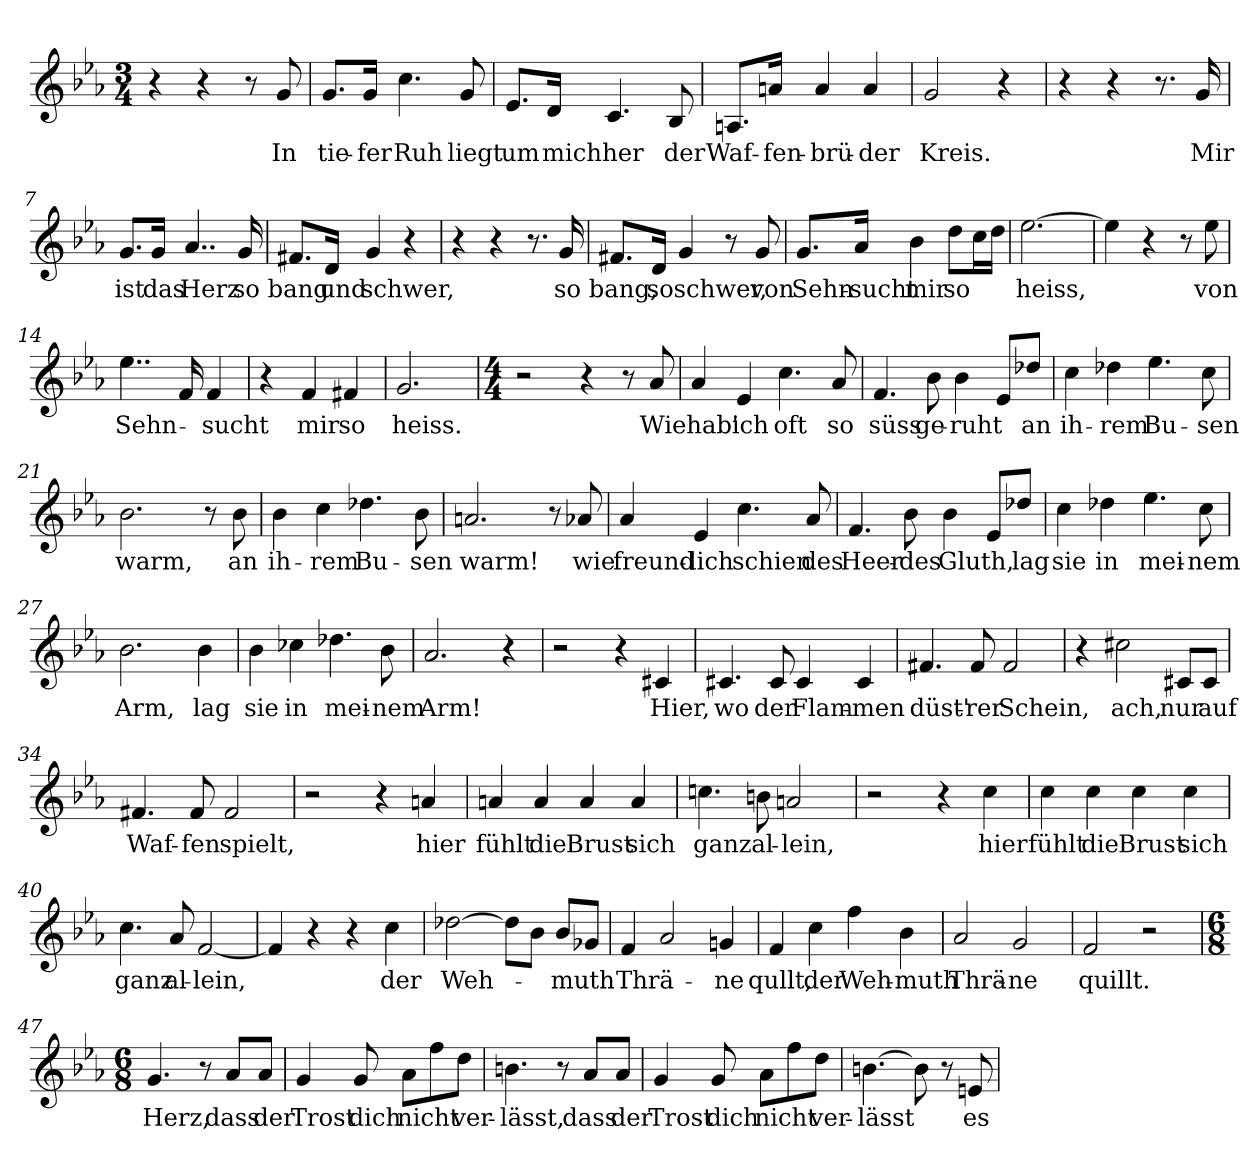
**kern	**text
*part1	*part1
*staff1	*staff1
*clefG2	*
*k[b-e-a-]	*
*c:	*
*M3/4	*
=1	=1
4r	.
4r	.
8r	.
!	!LO:LY:b
8g/	In
=2	=2
!	!LO:LY:b
8.g/L	tie-
!	!LO:LY:b
16g/Jk	-fer
!	!LO:LY:b
4.cc\	Ruh
!	!LO:LY:b
8g/	liegt
=3	=3
!	!LO:LY:b
8.e-/L	um
!	!LO:LY:b
16d/Jk	mich
!	!LO:LY:b
4.c/	her
!	!LO:LY:b
8B-/	der
=4	=4
!	!LO:LY:b
8.An/L	Waf-
!	!LO:LY:b
16an/Jk	-fen-
!	!LO:LY:b
4a/	-brü-
!	!LO:LY:b
4a/	-der
=5	=5
!	!LO:LY:b
2g/	Kreis.
4r	.
=6	=6
4r	.
4r	.
8.r	.
!	!LO:LY:b
16g/	Mir
=7	=7
!	!LO:LY:b
8.g/L	ist
!	!LO:LY:b
16g/Jk	das
!	!LO:LY:b
4..a-/	Herz
!	!LO:LY:b
16g/	so
!!LO:LB:g=z
=8	=8
!	!LO:LY:b
8.f#X/L	bang
!	!LO:LY:b
16d/Jk	und
!	!LO:LY:b
4g/	schwer,
4r	.
=9	=9
4r	.
4r	.
8.r	.
!	!LO:LY:b
16g/	so
=10	=10
!	!LO:LY:b
8.f#X/L	bang,
!	!LO:LY:b
16d/Jk	so
!	!LO:LY:b
4g/	schwer,
8r	.
!	!LO:LY:b
8g/	von
=11	=11
!	!LO:LY:b
8.g/L	Sehn-
!	!LO:LY:b
16a-/Jk	-sucht
!	!LO:LY:b
4b-\	mir
!	!LO:LY:b
8dd\L	so
16cc\L	.
16dd\JJ	.
=12	=12
!	!LO:LY:b
[2.ee-\	heiss,
=13	=13
4ee-\]	.
4r	.
8r	.
!	!LO:LY:b
8ee-\	von
=14	=14
!	!LO:LY:b
4..ee-\	Sehn-
16f/	.
!	!LO:LY:b
4f/	-sucht
=15	=15
4r	.
!	!LO:LY:b
4f/	mir
!	!LO:LY:b
4f#X/	so
!!LO:LB:g=z
=16	=16
!	!LO:LY:b
2.g/	heiss.
=17	=17
*M4/4	*
2r	.
4r	.
8r	.
!	!LO:LY:b
8a-/	Wie
=18	=18
!	!LO:LY:b
4a-/	hab'
!	!LO:LY:b
4e-/	ich
!	!LO:LY:b
4.cc\	oft
!	!LO:LY:b
8a-/	so
=19	=19
!	!LO:LY:b
4.f/	süss
!	!LO:LY:b
8b-\	ge-
!	!LO:LY:b
4b-\	-ruht
8e-/L	.
!	!LO:LY:b
8dd-X/J	an
=20	=20
!	!LO:LY:b
4cc\	ih-
!	!LO:LY:b
4dd-X\	-rem
!	!LO:LY:b
4.ee-\	Bu-
!	!LO:LY:b
8cc\	-sen
=21	=21
!	!LO:LY:b
2.b-\	warm,
8r	.
!	!LO:LY:b
8b-\	an
=22	=22
!	!LO:LY:b
4b-\	ih-
!	!LO:LY:b
4cc\	-rem
!	!LO:LY:b
4.dd-X\	Bu-
!	!LO:LY:b
8b-\	-sen
=23	=23
!	!LO:LY:b
2.an/	warm!
8r	.
!	!LO:LY:b
8a-X/	wie
!!LO:LB:g=z
=24	=24
!	!LO:LY:b
4a-/	freund-
!	!LO:LY:b
4e-/	-lich
!	!LO:LY:b
4.cc\	schien
!	!LO:LY:b
8a-/	des
=25	=25
!	!LO:LY:b
4.f/	Heer-
!	!LO:LY:b
8b-\	-des
!	!LO:LY:b
4b-\	Gluth,
8e-/L	.
!	!LO:LY:b
8dd-X/J	lag
=26	=26
!	!LO:LY:b
4cc\	sie
!	!LO:LY:b
4dd-X\	in
!	!LO:LY:b
4.ee-\	mei-
!	!LO:LY:b
8cc\	-nem
=27	=27
!	!LO:LY:b
2.b-\	Arm,
!	!LO:LY:b
4b-\	lag
=28	=28
!	!LO:LY:b
4b-\	sie
!	!LO:LY:b
4cc-X\	in
!	!LO:LY:b
4.dd-X\	mei-
!	!LO:LY:b
8b-\	-nem
=29	=29
!	!LO:LY:b
2.a-/	Arm!
4r	.
=30	=30
2r	.
4r	.
!	!LO:LY:b
4c#X/	Hier,
!!LO:LB:g=z
=31	=31
!	!LO:LY:b
4.c#X/	wo
!	!LO:LY:b
8c#/	der
!	!LO:LY:b
4c#/	Flam-
!	!LO:LY:b
4c#/	-men
=32	=32
!	!LO:LY:b
4.f#X/	düst'-
!	!LO:LY:b
8f#/	-rer
!	!LO:LY:b
2f#/	Schein,
=33	=33
4r	.
!	!LO:LY:b
2cc#X\	ach,
!	!LO:LY:b
8c#X/L	nur
!	!LO:LY:b
8c#/J	auf
=34	=34
!	!LO:LY:b
4.f#X/	Waf-
!	!LO:LY:b
8f#/	-fen
!	!LO:LY:b
2f#/	spielt,
=35	=35
2r	.
4r	.
!	!LO:LY:b
4an/	hier
=36	=36
!	!LO:LY:b
4an/	fühlt
!	!LO:LY:b
4a/	die
!	!LO:LY:b
4a/	Brust
!	!LO:LY:b
4a/	sich
=37	=37
!	!LO:LY:b
4.ccn\	ganz
!	!LO:LY:b
8bn\	al-
!	!LO:LY:b
2an/	-lein,
!!LO:LB:g=z
=38	=38
2r	.
4r	.
!	!LO:LY:b
4cc\	hier
=39	=39
!	!LO:LY:b
4cc\	fühlt
!	!LO:LY:b
4cc\	die
!	!LO:LY:b
4cc\	Brust
!	!LO:LY:b
4cc\	sich
=40	=40
!	!LO:LY:b
4.cc\	ganz
!	!LO:LY:b
8a-/	al-
!	!LO:LY:b
[2f/	-lein,
=41	=41
4f/]	.
4r	.
4r	.
!	!LO:LY:b
4cc\	der
=42	=42
!	!LO:LY:b
[2dd-X\	Weh-
8dd-\L]	.
8b-\J	.
!	!LO:LY:b
8b-/L	-muth
8g-X/J	.
=43	=43
!	!LO:LY:b
4f/	Thrä-
2a-/	.
!	!LO:LY:b
4gn/	-ne
=44	=44
!	!LO:LY:b
4f/	qullt,
!	!LO:LY:b
4cc\	der
!	!LO:LY:b
4ff\	Weh-
!	!LO:LY:b
4b-\	-muth
=45	=45
!	!LO:LY:b
2a-/	Thrä-
!	!LO:LY:b
2g/	-ne
!!LO:LB:g=z
=46	=46
!	!LO:LY:b
2f/	quillt.
2r	.
=47	=47
*M6/8	*
!	!LO:LY:b
4.g/	Herz,
8r	.
!	!LO:LY:b
8a-/L	dass
!	!LO:LY:b
8a-/J	der
=48	=48
!	!LO:LY:b
4g/	Trost
!	!LO:LY:b
8g/	dich
!	!LO:LY:b
8a-\L	nicht
8ff\	.
!	!LO:LY:b
8dd\J	ver-
=49	=49
!	!LO:LY:b
4.bn\	-lässt,
8r	.
!	!LO:LY:b
8a-/L	dass
!	!LO:LY:b
8a-/J	der
=50	=50
!	!LO:LY:b
4g/	Trost
!	!LO:LY:b
8g/	dich
!	!LO:LY:b
8a-\L	nicht
8ff\	.
!	!LO:LY:b
8dd\J	ver-
=51	=51
!	!LO:LY:b
[4.bn\	-lässt
8b\]	.
8r	.
!	!LO:LY:b
8en/	es
=	=
*-	*-
